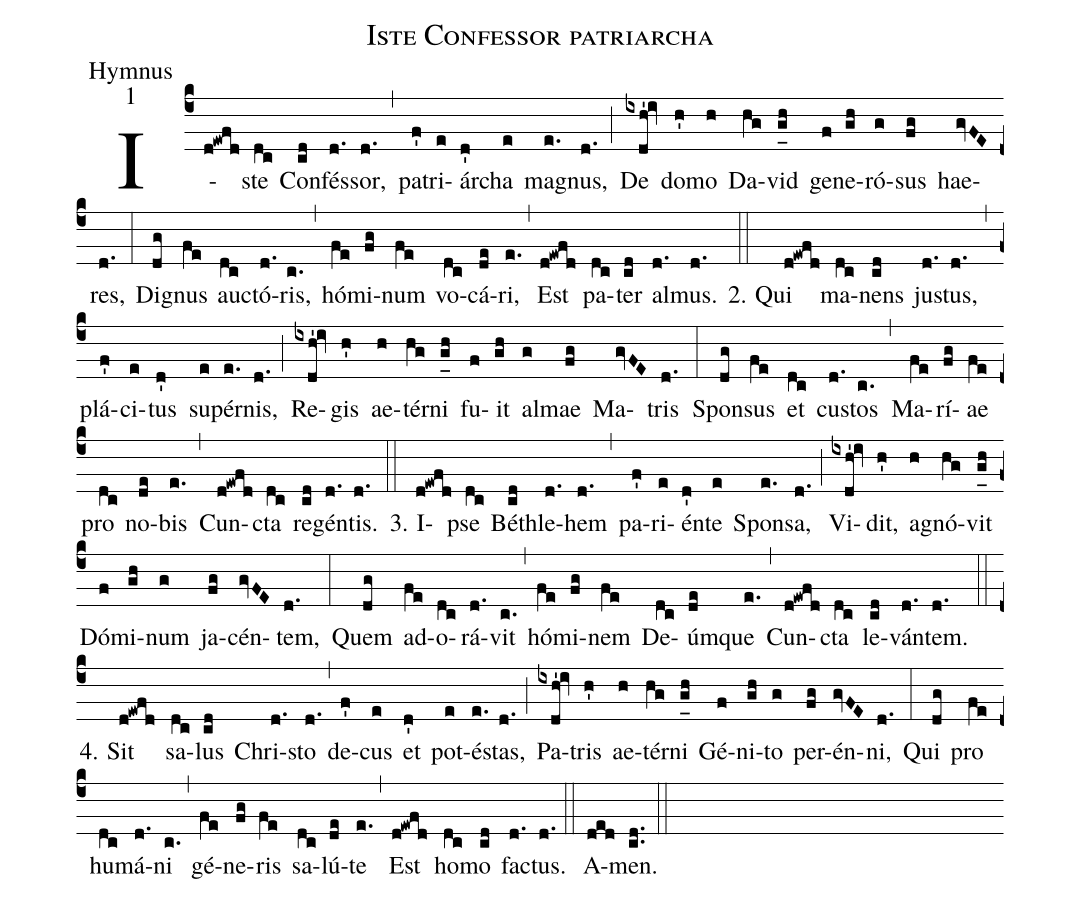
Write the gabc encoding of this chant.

name:Iste Confessor patriarcha;
office-part:Hymnus;
mode:1;
%%
(c4) I(d!ewfd)ste(dc) Con(cd)fés(d.)sor,(d.) (,) pa(f')tri(e)ár(d')cha(e) ma(e.)gnus,(d.) (;) De(ixdh'!iv) do(h')mo(h) Da(hg)vid(g_[uh:l]h) ge(f)ne(gh)ró(g)sus(fg) hae(gvFE)res,(d.) (:) Di(dg)gnus(fe) au(dc)ctó(d.)ris,(c.) (,) hó(fe)mi(fg)num(fe) vo(dc)cá(de)ri,(e.) (,) Est(d!ewfd) pa(dc)ter(cd) al(d.)mus.(d.) (::)
2. Qui(d!ewfd) ma(dc)nens(cd) ju(d.)stus,(d.) (,) plá(f')ci(e)tus(d') su(e)pér(e.)nis,(d.) (;) Re(ixdh'!iv)gis(h') ae(h)tér(hg)ni(g_[uh:l]h) fu(f)it(gh) al(g)mae(fg) Ma(gvFE)tris(d.) (:) Spon(dg)sus(fe) et(dc) cu(d.)stos(c.) (,) Ma(fe)rí(fg)ae(fe) pro(dc) no(de)bis(e.) (,) Cun(d!ewfd)cta(dc) re(cd)gén(d.)tis.(d.) (::)
3. I(d!ewfd)pse(dc) Béth(cd)le(d.)hem(d.) (,) pa(f')ri(e)én(d')te(e) Spon(e.)sa,(d.) (;) Vi(ixdh'!iv)dit,(h') a(h)gnó(hg)vit(g_[uh:l]h) Dó(f)mi(gh)num(g) ja(fg)cén(gvFE)tem,(d.) (:) Quem(dg) ad(fe)o(dc)rá(d.)vit(c.) (,) hó(fe)mi(fg)nem(fe) De(dc)úm(de)que(e.) (,) Cun(d!ewfd)cta(dc) le(cd)ván(d.)tem.(d.) (::)
4. Sit(d!ewfd) sa(dc)lus(cd) Chri(d.)sto(d.) (,) de(f')cus(e) et(d') pot(e)é(e.)stas,(d.) (;) Pa(ixdh'!iv)tris(h') ae(h)tér(hg)ni(g_[uh:l]h) Gé(f)ni(gh)to(g) per(fg)én(gvFE)ni,(d.) (:) Qui(dg) pro(fe) hu(dc)má(d.)ni(c.) (,) gé(fe)ne(fg)ris(fe) sa(dc)lú(de)te(e.) (,) Est(d!ewfd) ho(dc)mo(cd) fa(d.)ctus.(d.) (::)
A(ded)men.(cd..) (::)
